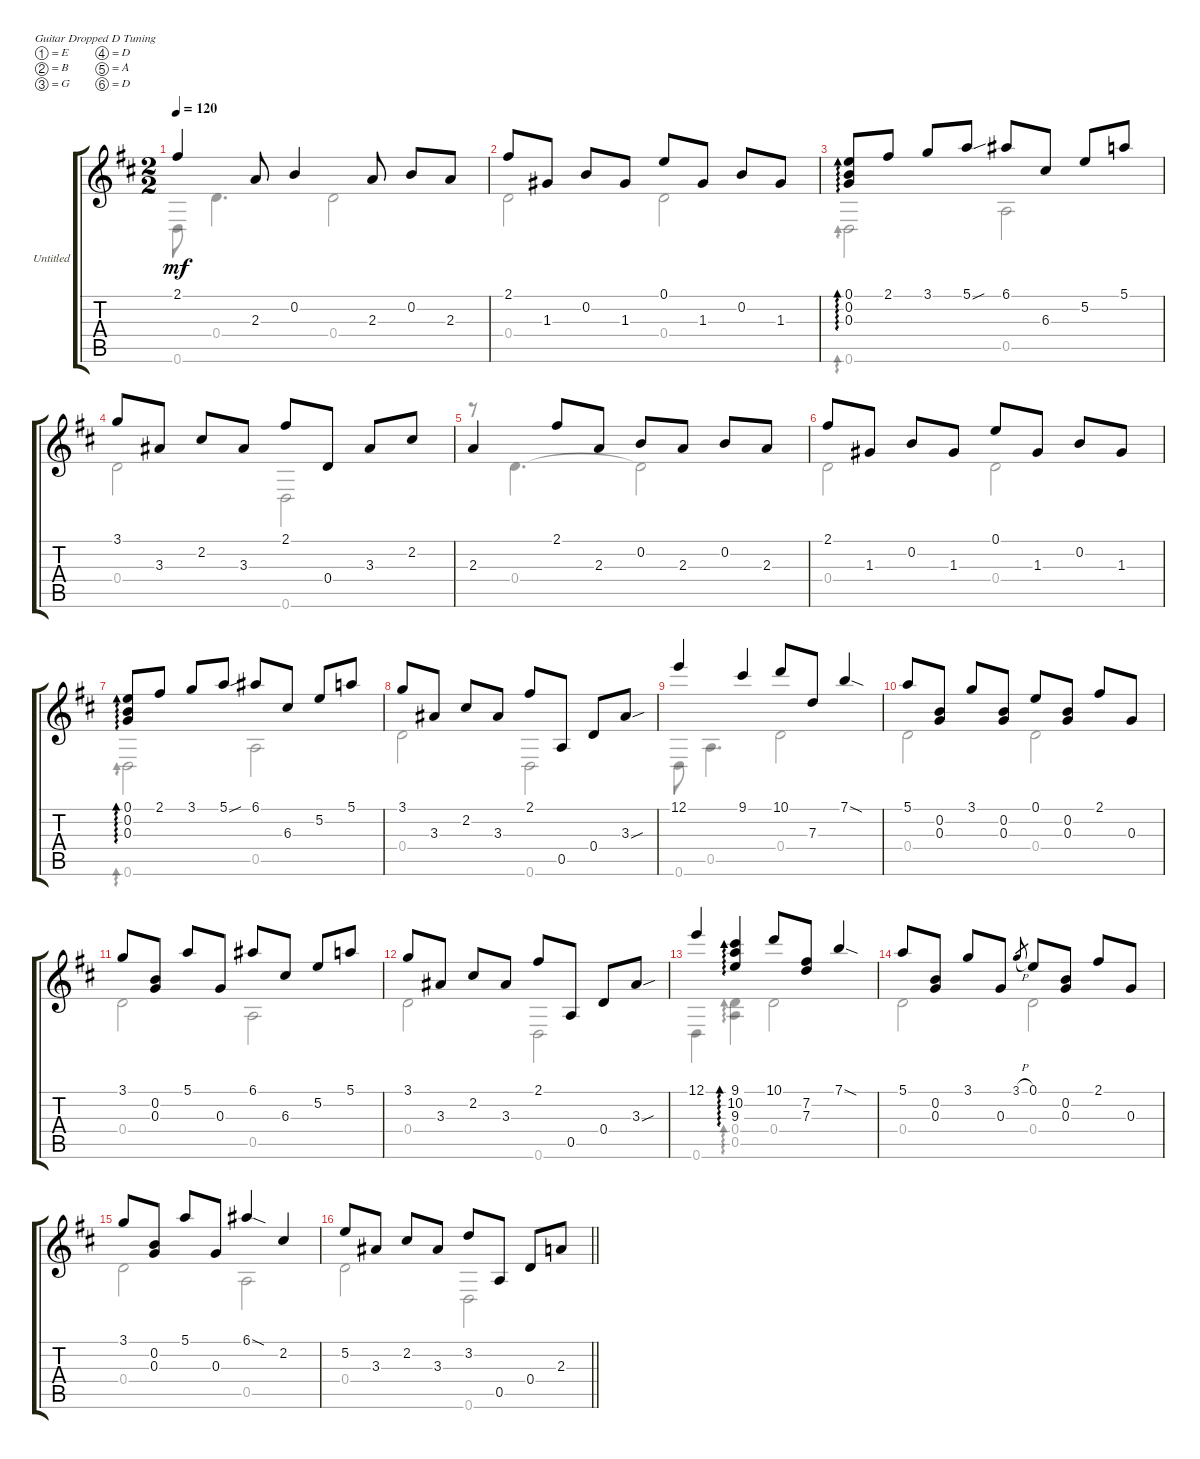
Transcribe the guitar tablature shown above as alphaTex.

\bracketExtendMode groupsimilarinstruments
\firstSystemTrackNameOrientation horizontal
\otherSystemsTrackNameOrientation horizontal
\track ("Untitled" "Untitled") {instrument acousticguitarnylon}
\staff {score tabs}
\tuning (E4 B3 G3 D3 A2 D2)
\voice
\ts (2 2)
\tempo 120
\clef g2
\ks d
2.1.4{dy mf} 2.3.8 0.2.4 2.3.8 0.2.8 2.3.8 |
2.1.8 1.3.8 0.2.8 1.3.8 0.1.8 1.3.8 0.2.8 1.3.8 |
(0.1 0.2 0.3).8{ad 0} 2.1.8 3.1.8 5.1{sou}.8 6.1.8 6.3.8 5.2.8 5.1.8 |
3.1.8 3.3.8 2.2.8 3.3.8 2.1.8 0.4.8 3.3.8 2.2.8 |
2.3.4 2.1.8 2.3.8 0.2.8 2.3.8 0.2.8 2.3.8 |
2.1.8 1.3.8 0.2.8 1.3.8 0.1.8 1.3.8 0.2.8 1.3.8 |
(0.1 0.2 0.3).8{ad 0} 2.1.8 3.1.8 5.1{sou}.8 6.1.8 6.3.8 5.2.8 5.1.8 |
3.1.8 3.3.8 2.2.8 3.3.8 2.1.8 0.5.8 0.4.8 3.3{sou}.8 |
12.1.4 9.1.4 10.1.8 7.3.8 7.1{sod}.4 |
5.1.8 (0.2 0.3).8 3.1.8 (0.2 0.3).8 0.1.8 (0.2 0.3).8 2.1.8 0.3.8 |
3.1.8 (0.2 0.3).8 5.1.8 0.3.8 6.1.8 6.3.8 5.2.8 5.1.8 |
3.1.8 3.3.8 2.2.8 3.3.8 2.1.8 0.5.8 0.4.8 3.3{sou}.8 |
12.1.4 (9.1 10.2 9.3).4{ad 0} 10.1.8 (7.2 7.3).8 7.1{sod}.4 |
5.1.8 (0.2 0.3).8 3.1.8 0.3.8 3.1{h}.8{gr} 0.1.8 (0.2 0.3).8 2.1.8 0.3.8 |
3.1.8 (0.2 0.3).8 5.1.8 0.3.8 6.1{sod}.4 2.2.4 |
\barLineRight lightlight
5.2.8 3.3.8 2.2.8 3.3.8 3.2.8 0.5.8 0.4.8 2.3.8
\voice
\clef g2
\ottava regular
\simile none
\ks d
0.6.8{dy mf} 0.4.4{d} 0.4.2 |
0.4.2 0.4.2 |
0.6.2{ad 0} 0.5.2 |
0.4.2 0.6.2 |
r.8 0.4.4{d} 0.4{t}.2 |
0.4.2 0.4.2 |
0.6.2{ad 0} 0.5.2 |
0.4.2 0.6.2 |
0.6.8 0.5.4{d} 0.4.2 |
0.4.2 0.4.2 |
0.4.2 0.5.2 |
0.4.2 0.6.2 |
0.6.4 (0.4 0.5).4{ad 0} 0.4.2 |
0.4.2 0.4.2 |
0.4.2 0.5.2 |
\barLineRight lightlight
0.4.2 0.6.2
